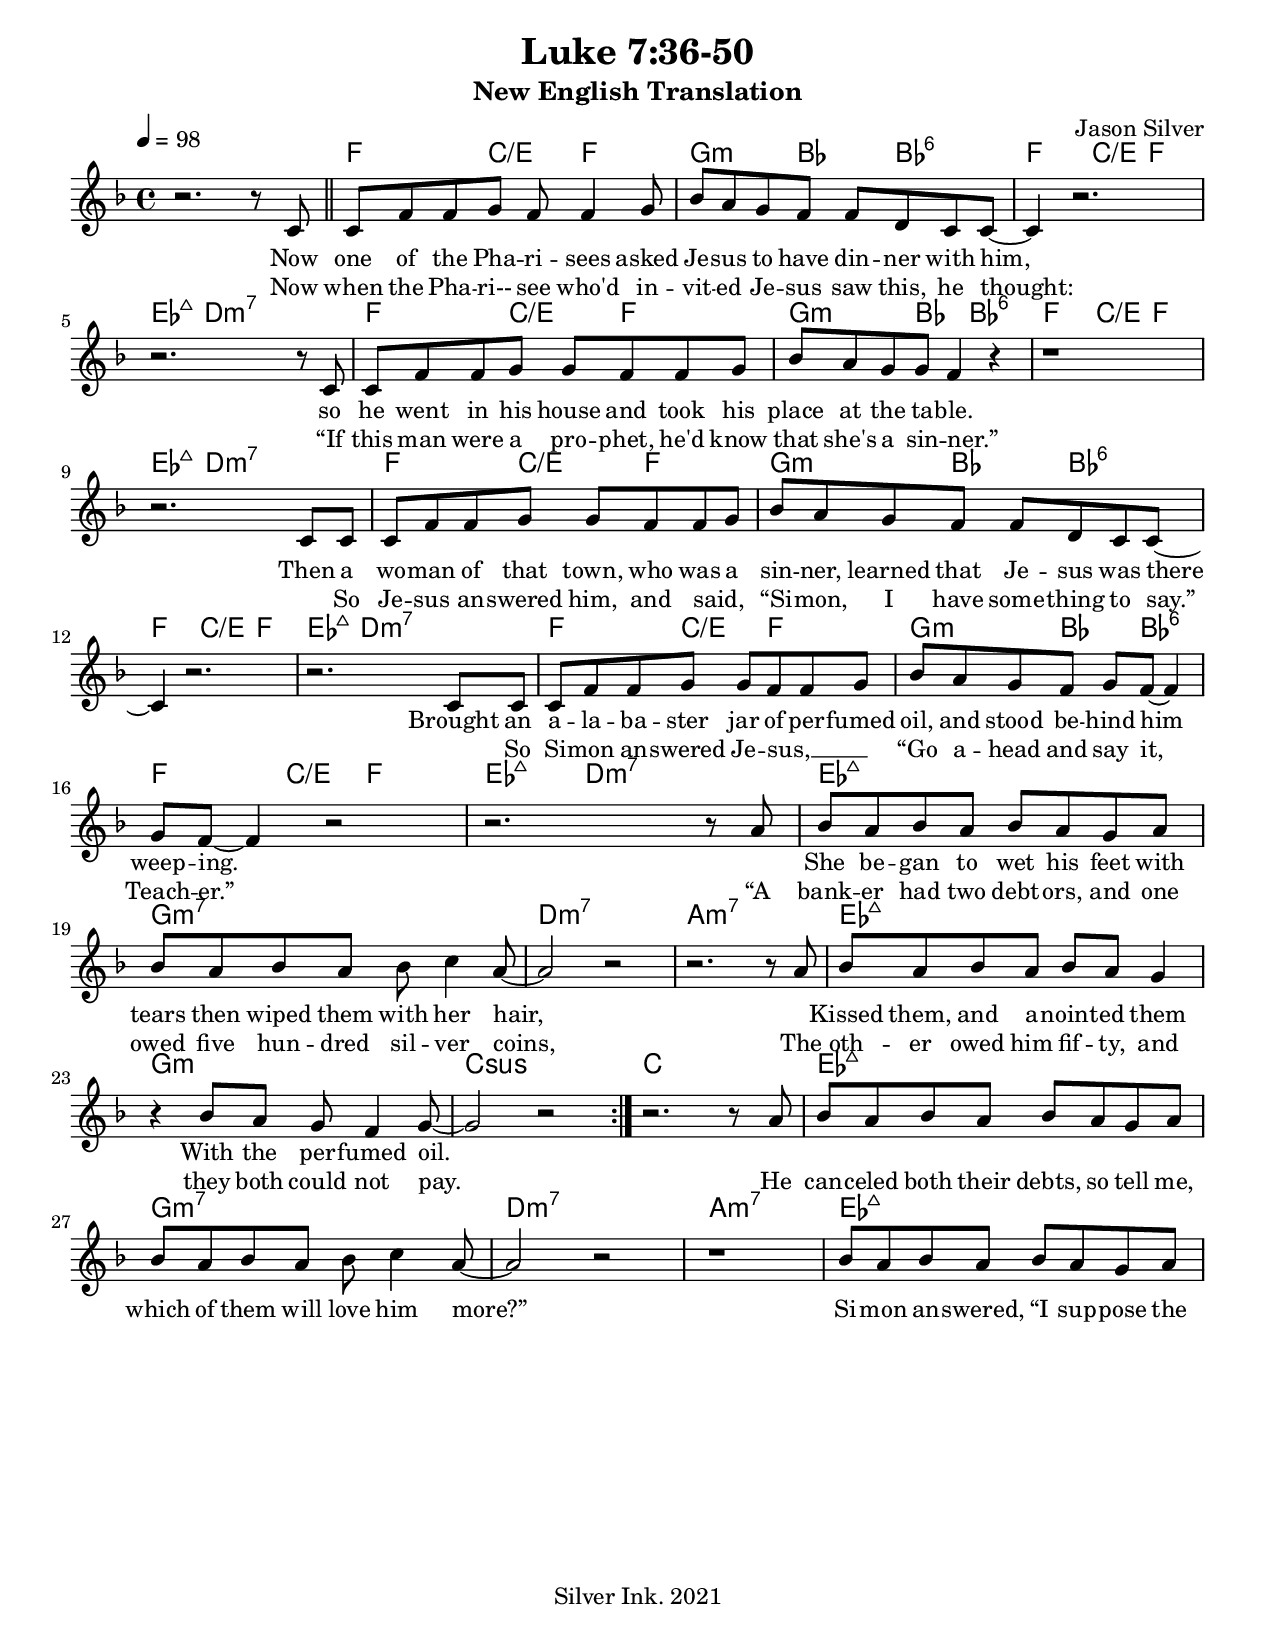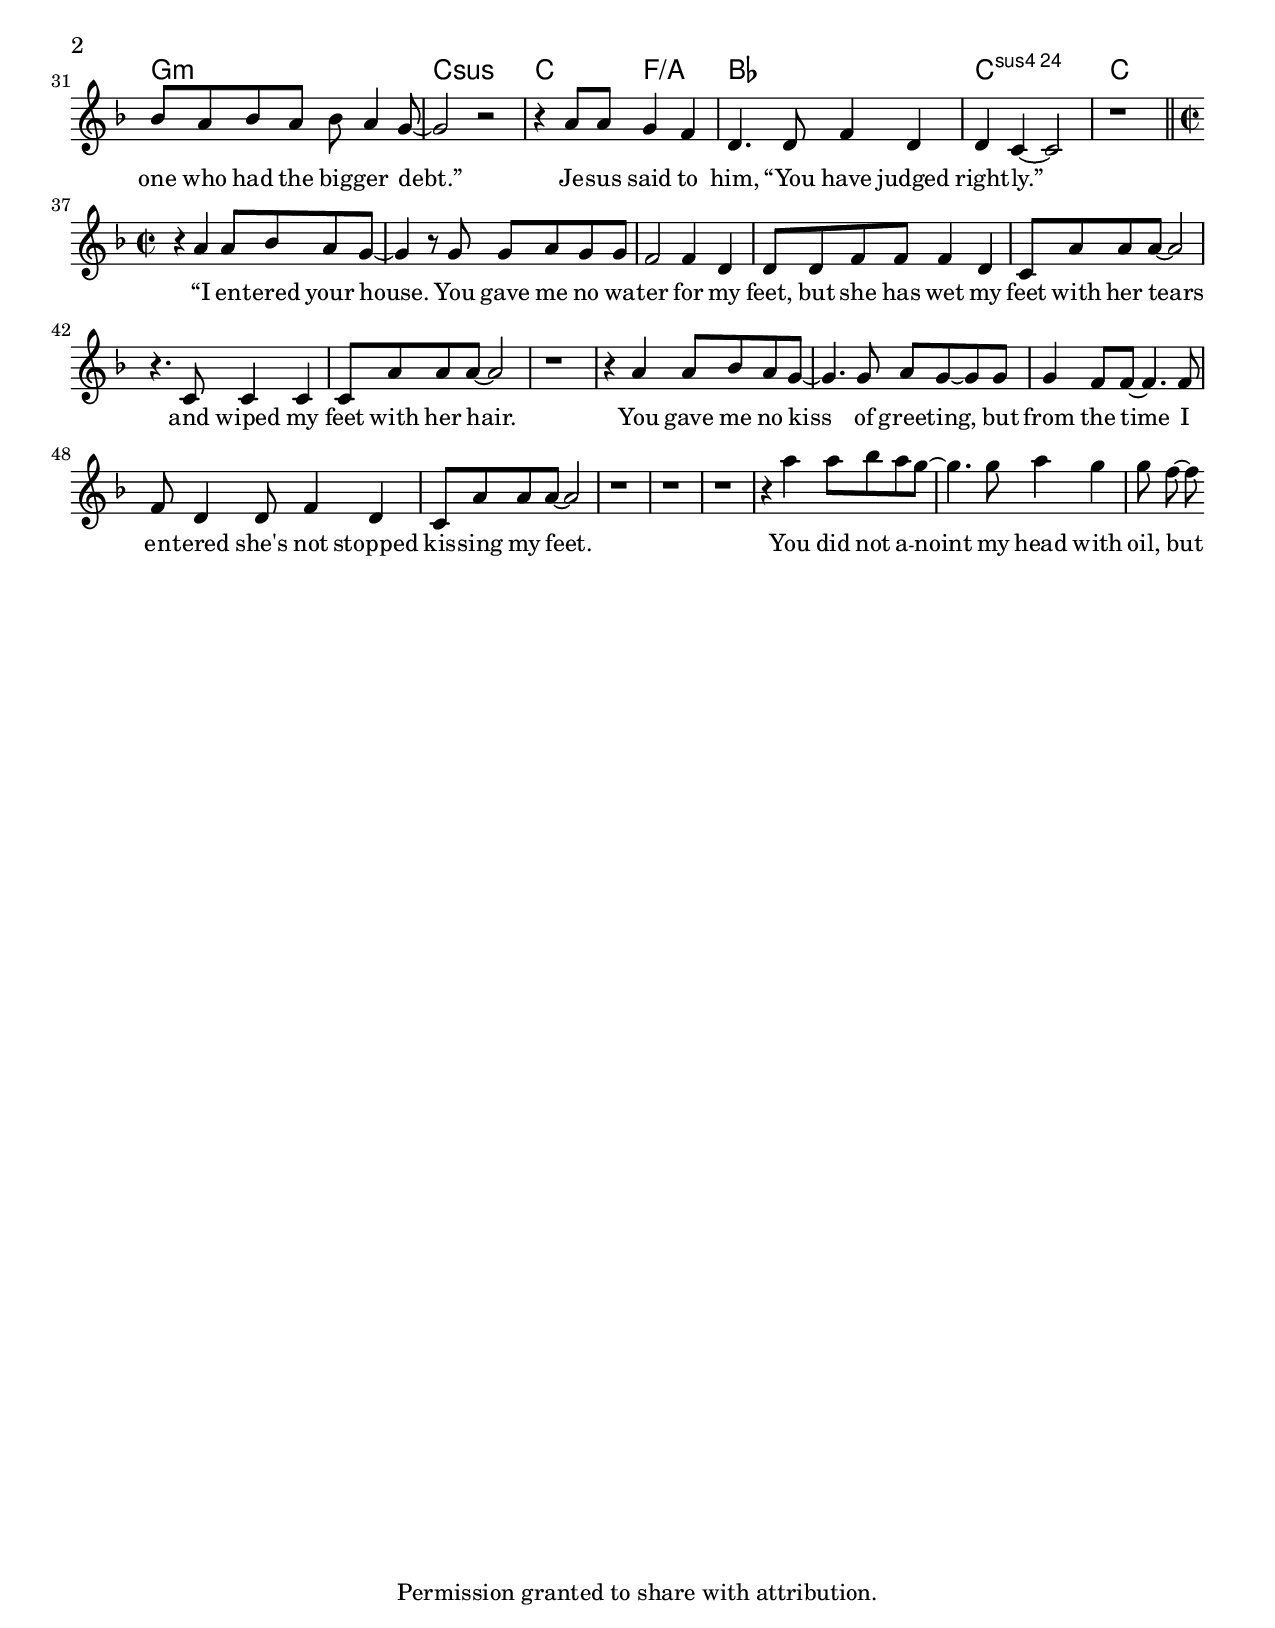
\language "english"
\version "2.18.2"
#(define (line-break-every-nth-engraver bars-per-line)
  (lambda (context)
     (make-engraver
       (acknowledgers ((paper-column-interface engraver grob source-engraver)
         (let ((current-bar (ly:context-property context 'currentBarNumber)))
           (if (= (remainder current-bar bars-per-line) 1)
               (if (eq? #t (ly:grob-property grob 'non-musical))
                   (set! (ly:grob-property grob 'line-break-permission) 'force)
                   (set! (ly:grob-property grob 'line-break-permission)
'())))))))))

\header {
	title = "Luke 7:36-50"
	subtitle = "New English Translation"
	composer = "Jason Silver"
	poet = ""
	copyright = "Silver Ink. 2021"
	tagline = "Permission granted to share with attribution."
}
\paper {
	top-margin = #10
	bottom-margin = #4
	right-margin = #12
	left-margin = #12
	indent = #0
	%min-systems-per-page = 10 % this allows you to squish line spacing

	% the distance between two systems in the same score:
	system-system-spacing = #'((basic-distance . 12 ) (minimum-distance . 0) (padding . -.1 ) (stretchability . 00))
	% the distance between the last system of a score and the first system of the score that follows it, when no (title or top-level) markup exists between them:
	score-system-spacing = #'((basic-distance . 0) (minimum-distance . 0) (padding . -5) (stretchability . 0))
	% the distance between a (title or top-level) markup and the system that follows it:
	markup-system-spacing = #'((basic-distance . 0) (padding . -2.2) (stretchability . 0))
	% the distance between the last system of a score and the (title or top-level) markup that follows it:
	score-markup-spacing = #'((basic-distance . 0) (padding . -10) (stretchability . 0))
	% the distance between two (title or top-level) markups:
	markup-markup-spacing = #'((basic-distance . 0) (padding . 0))
	% the distance from the top of the printable area (i.e. the bottom of the top margin) to the first system on a page, when there is no (title or top-level) markup between the two:
	top-system-spacing = #'((basic-distance . 0) (minimum-distance . 0) (padding . 0))
	% the distance from the top of the printable area (i.e. the bottom of the top margin) to the first (title or top-level) markup on a page, when there is no system between the two:
	top-markup-spacing = #'((basic-distance . 0) (minimum-distance . 0) (padding . 0))
	% the distance from the last system or top-level markup on a page to the bottom of the printable area (i.e. the top of the bottom margin):
	last-bottom-spacing = #'((basic-distance . 0 ) (minimum-distance . 0) (padding . -20) (stretchability . 0))

	paper-width = 21.59\cm
	paper-height = 27.94\cm
}
slashOn = {
	\override Rest #'stencil = #ly:percent-repeat-item-interface::beat-slash
	\override Rest #'thickness = #'0.48
	\override Rest #'slope = #'1.2
	\override Rest #'Y-offset = #'-.0
}
slashOff = {
	\revert Rest #'stencil
}
LyricFontSize = #.4
lyricNote = {
	% use \once \set melismaBusyProperties = #'(tieMelismaBusy) on the tie where the note sits
	\once \override Lyrics.LyricText.font-shape = #'italic
	\once \override Lyrics.LyricText.font-size = #.2
	\once \override LyricText.self-alignment-X = #LEFT
}
lyricNotePlacement = {
	\once \override NoteHead.stencil = #ly:text-interface::print
	\once \override NoteHead.text = \markup \musicglyph #"rests.2"
	\once  \hide Stem
}
sectionTitle = #(define-music-function
	(parser location theTitle)
	(string?)
	#{
	\mark \markup { \large \bold \concat { "            " #theTitle } }
	#}
)
textRepeats  = #(define-music-function
	(parser location theTitle)
	(string?)
	#{
	\once \override Score.RehearsalMark #'break-visibility = #'#(#t #t #f)
	\mark \markup { \right-align \small #theTitle }
	#}
)
GotoCoda = {
	\once \override Score.RehearsalMark #'break-visibility = #'#(#t #t #f)
	\mark \markup { \small \musicglyph #"scripts.coda" }
}
Coda = {
	\once \override Score.RehearsalMark #'break-visibility = #'#(#f #t #t)
	\mark \markup { \small \musicglyph #"scripts.coda" }
}
Segno = {
	\once \override Score.RehearsalMark #'break-visibility = #'#(#f #t #t)
	\mark \markup { \small \musicglyph #"scripts.segno" }
}
chExceptionMusic = {
	<c d e g>1-\markup { "2" } % notate as 1.2.3.5
	<c f g>1-\markup {"sus"}
	<c a d g>1-\markup { "m2" } % 1.6.2.
	<c e g d'>1-\markup { \super "add9" } % 1.3.5.9
	<c ef g d'>1-\markup { "m" \super "add9" } % 1.3.5.9
}
chExceptions = #(append (sequential-music-to-chord-exceptions chExceptionMusic #t) ignatzekExceptions)
chordNames = \chordmode {
	\set chordNameExceptions = #chExceptions
	\set chordChanges = ##t % ##t(true) or ##f(false)
	\skip1 
	f4. c4:/e f4. | g:m bf4 bf4.:6 | f4. c4:/e f4. | ef4.:maj7 d8:m7~d2:m7 | 
	f4. c4:/e f4. | g:m bf4 bf4.:6 | f4. c4:/e f4. | ef4.:maj7 d8:m7~d2:m7 | 
	f4. c4:/e f4. | g:m bf4 bf4.:6 | f4. c4:/e f4. | ef4.:maj7 d8:m7~d2:m7 | 
	f4. c4:/e f4. | g:m bf4 bf4.:6 | f4. c4:/e f4. | ef4.:maj7 d8:m7~d2:m7 | 
	ef1:maj7 g:m7 d:m7 a:m7 ef:maj7 g:m c:sus4 c
	ef1:maj7 g:m7 d:m7 a:m7 ef:maj7 g:m c:sus4 c2 f:/a  bf1 c:sus24 c 
}
melody = \relative c'{
	%           \set melismaBusyProperties = #'()
	\time 4/4
	\key f  \major
	\clef treble
	\tempo 4 = 98
	\override Score.MetronomeMark.padding = #3
	r2. r8 c \bar "||" c f f g f f4 g8 bf a g f f d c c~c4 r2. r2. r8 c 
	c f f g g f f g bf a g g f4 r r1 r2. 
	c8 c c f f g g f f g bf a g f f d c c~c4 r2. r2. c8 c
	c f f g g f f g bf a g f g f~f4 g8 f~f4 r2 r2. r8 a
	
	bf8 a bf a bf a g a bf a bf a bf c4 a8~a2 r2 r2. r8 a
	bf8 a bf a bf a g4 r4 bf8 a g f4 g8~g2 r2 \bar ":|." r2. r8 a

	bf8 a bf a bf a g a bf a bf a bf c4 a8~a2 r2 | r1
	bf8 a bf a bf a g a | bf a bf a bf a4 g8~g2 r2 | r4 a8 a g4 f d4. d8 f4 d | d c~c2 | r1 \bar "||"
	\time 2/2
	r4 a'4 a8 bf a g~g4 r8 g g a g g f2 f4 d d8 d f f f4 d c8 a' a a~a2 | r4. c,8 c4 c c8 a' a a~a2 r1
	r4 a a8 bf a g~g4. g8 a g~g g g4 f8 f~f4. f8 f d4 d8 f4 d c8 a' a a~a2 r1 | r1 | r1 |
	r4 a' a8 bf a g~g4. g8 a4 g g8 f~f  

}
verseone = \lyricmode {
	\override LyricText #'font-size = \LyricFontSize

	Now one of the Pha -- ri -- sees asked Je -- sus to have din -- ner with him,
	so he went in his house and took his place at the ta -- ble.
	Then a wo -- man of that town, who was a sin -- ner, learned that Je -- sus was there
	Brought an a -- la -- ba -- ster jar of per -- fumed oil, and stood be -- hind him weep -- ing. 
	
	_ She be -- gan to wet his feet with tears then wiped them with her hair,
	_ Kissed them, and a -- noint -- ed them 
	With the per -- fumed oil. 
}
versetwo = \lyricmode {
	\override LyricText #'font-size = \LyricFontSize
	Now when the Pha -- ri-- see who'd in -- vit -- ed Je -- sus saw this, he thought:
	“If this man were a pro -- phet, he'd know that she's a sin -- ner.” 
	_ So Je -- sus an -- swered him, and said, _ “Si -- mon, I have some -- thing to say.” 
	_ So Si -- mon an -- swered Je -- sus, __ _ _ “Go a -- head and say it, Teach -- er.” 

	“A bank -- er had two debt -- ors, and one owed five hun -- dred sil -- ver coins,
	The oth -- er owed him fif -- ty, and they both could not pay.

	He can -- celed both their debts, so tell me, which of them will love him more?” 
	Si -- mon an -- swered, 
	“I sup -- pose the one who had the big -- ger debt.” 
	Je -- sus said to him, “You have judged right -- ly.” 

	“I en -- tered your house. You gave me no wa -- ter for my feet, but she has wet 
		my feet with her tears and wiped my feet with her hair.
	You gave me no kiss of greet -- ing, but from the time I en -- tered she's not 
		stopped kis -- sing my feet. 
	You did not a -- noint my head with oil, but she has a -- nointed my feet with 
		per -- fumed oil. 

	There -- fore I tell you, her sins, which were ma -- ny, are for -- given, 
		thus she loved much; 
	but the one who is for -- gi -- ven lit -- tle loves lit -- tle.” 
	
	Then Je -- sus said to her, “Your sins are for -- gi -- ven.” 
	
	But those who were at the ta -- ble with him be -- gan to say a -- mong 
	them -- selves, “Who is this, who even for -- gives sins?”

	He said to the wo -- man, “Your faith has saved you; go in peace.”
}
versethree = \lyricmode {
	\override LyricText #'font-size = \LyricFontSize
	\set stanza = "3."
}
versefour = \lyricmode {
	\override LyricText #'font-size = \LyricFontSize
	\set stanza = "3."
}
versefive = \lyricmode {
	\override LyricText #'font-size = \LyricFontSize
	\set stanza = "4."
}
versesix = \lyricmode {
	\override LyricText #'font-size = \LyricFontSize
}
verseseven = \lyricmode {
	\override LyricText #'font-size = \LyricFontSize
}
verseeight = \lyricmode {
}
\score {
	<<
		\new ChordNames {
			\chordNames
		}
		\new Staff
		<<
			\new Voice = "one" {
				\melody
			}
			\addlyrics {
				\verseone
			}
			\addlyrics {
				\versetwo
			}
			\addlyrics {
				\versethree
			}
			\addlyrics {
				\versefour
			}
			\addlyrics {
				\versefive
			}
			\addlyrics {
				\versesix
			}
			\addlyrics {
				\verseseven
			}
			\addlyrics {
				\verseeight
			}
			>>
	>>
	\layout {
		#(layout-set-staff-size 20)
		\context {
			\Score
			% \override NonMusicalPaperColumn #'line-break-permission = ##f
			%\consists #(line-break-every-nth-engraver 4)
		}
	}
	\midi { }
}
